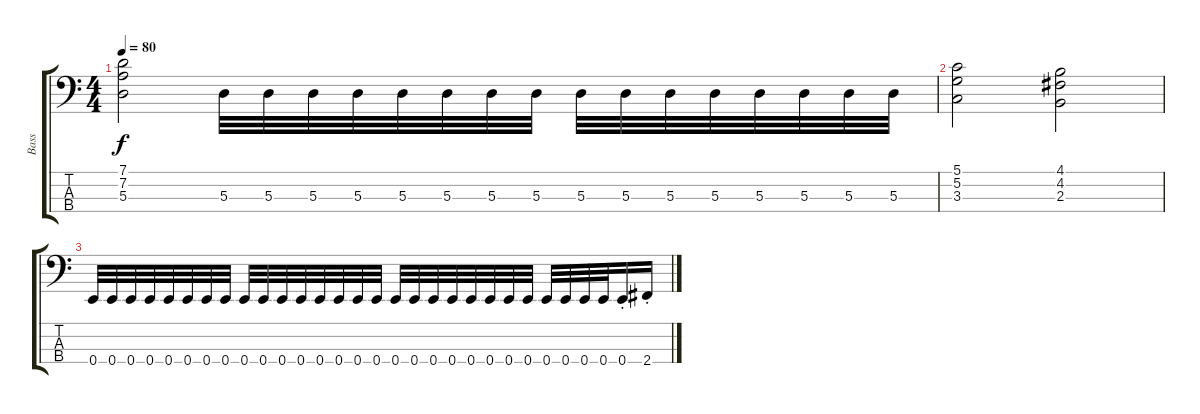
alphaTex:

\track ("Bass" "Bass") {instrument slapbass2}
\staff {score tabs}
\tuning (G2 D2 A1 E1) {hide}
\ts (4 4)
\tempo 80
\clef f4
\ks c
(7.1 7.2 5.3).2{dy f} 5.3.32 5.3.32 5.3.32 5.3.32 5.3.32 5.3.32 5.3.32 5.3.32 5.3.32 5.3.32 5.3.32 5.3.32 5.3.32 5.3.32 5.3.32 5.3.32 |
(5.1 5.2 3.3).2 (4.1 4.2 2.3).2 |
0.4.32 0.4.32 0.4.32 0.4.32 0.4.32 0.4.32 0.4.32 0.4.32 0.4.32 0.4.32 0.4.32 0.4.32 0.4.32 0.4.32 0.4.32 0.4.32 0.4.32 0.4.32 0.4.32 0.4.32 0.4.32 0.4.32 0.4.32 0.4.32 0.4.32 0.4.32 0.4.32 0.4.32 0.4{st}.16 2.4{st}.16
